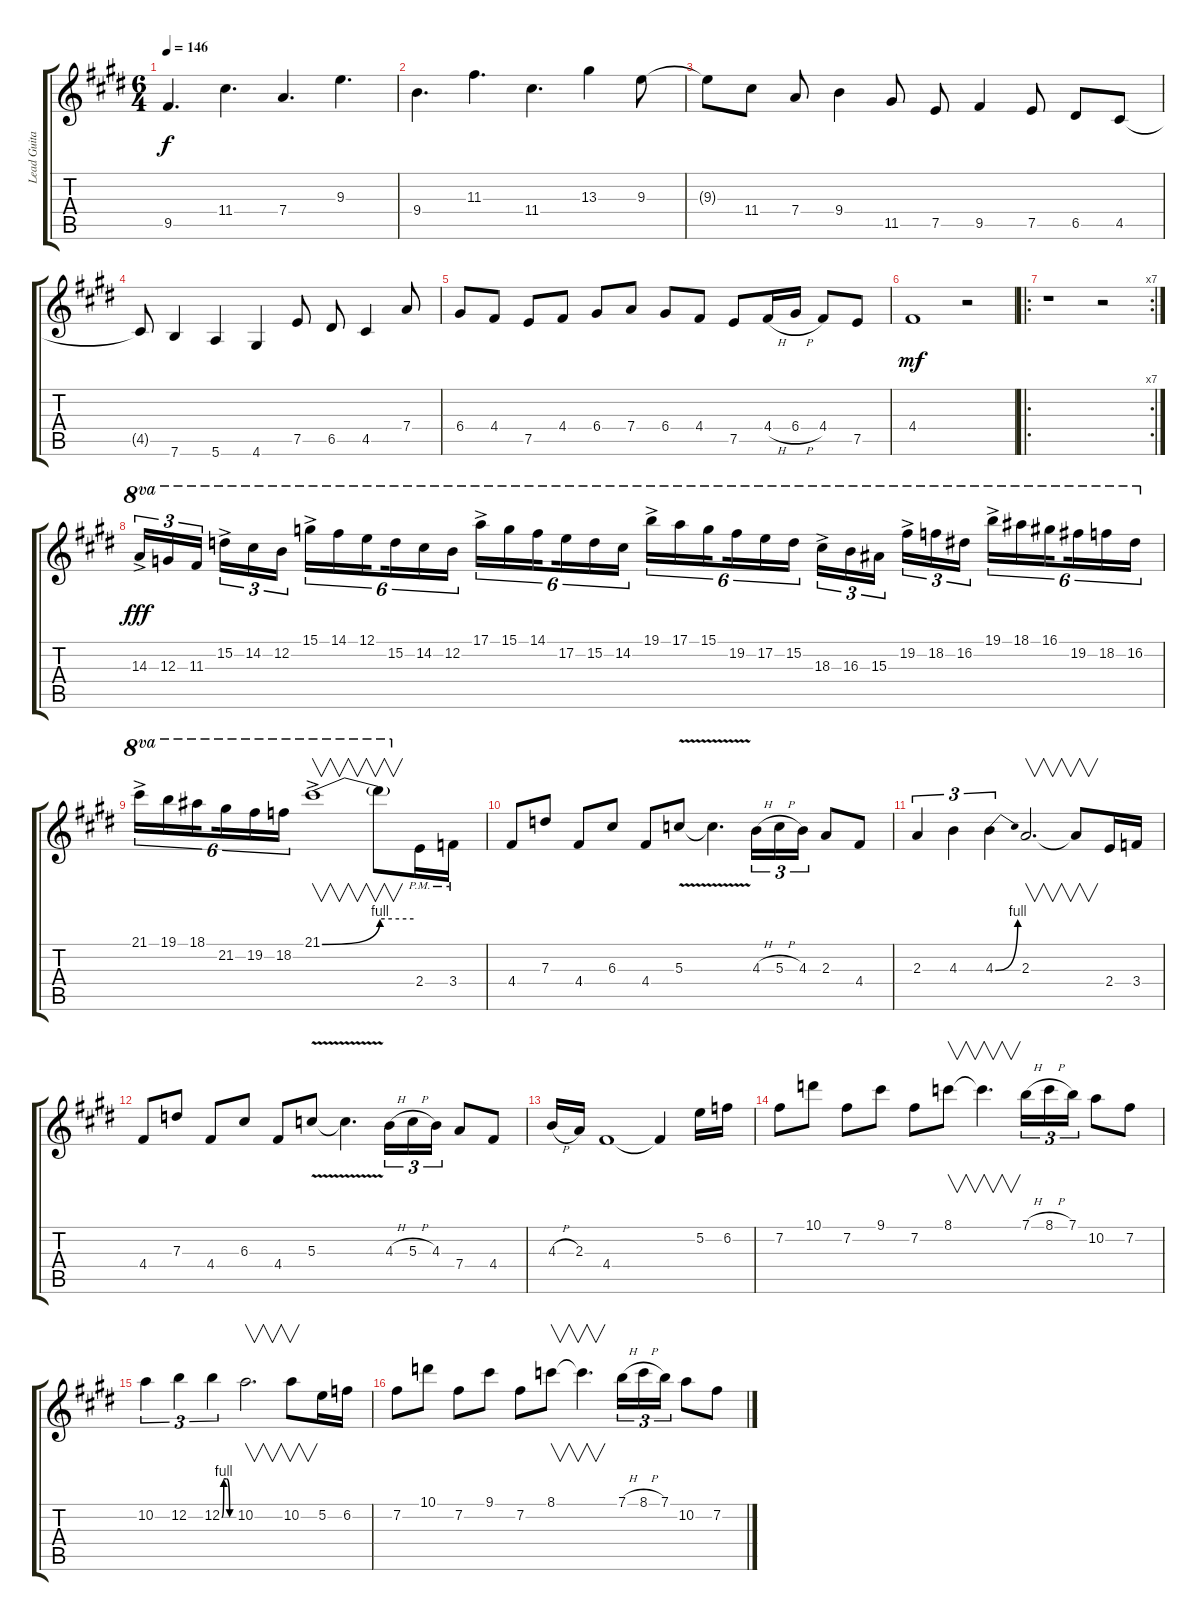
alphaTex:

\track ("Lead Guitar" "Lead Guita") {instrument distortionguitar}
\staff {score tabs}
\tuning (E4 B3 G3 D3 A2 E2) {hide}
\ts (6 4)
\tempo 146
\clef g2
\ks e
9.5.4{d dy f instrument distortionguitar} 11.4.4{d} 7.4.4{d} 9.3.4{d} |
\ks c#minor
9.4.4{d} 11.3.4{d} 11.4.4{d} 13.3.4 9.3.8 |
9.3{t}.8 11.4.8 7.4.8 9.4.4 11.5.8 7.5.8 9.5.4 7.5.8 6.5.8 4.5.8 |
4.5{t}.8 7.6.4 5.6.4 4.6.4 7.5.8 6.5.8 4.5.4 7.4.8 |
\ks e
6.4.8 4.4.8 7.5.8 4.4.8 6.4.8 7.4.8 6.4.8 4.4.8 7.5.8 4.4{h}.16 6.4{h}.16 4.4.8 7.5.8 |
\ks c#minor
4.4.1{dy mf} r.2 |
\ro
\rc 7
r.1 r.2 |
\ks e
14.3{ac}.16{tu (3 2) ot 8va dy fff} 12.3.16{tu (3 2) ot 8va} 11.3.16{tu (3 2) ot 8va beam splitsecondary} 15.2{ac}.16{tu (3 2) ot 8va} 14.2.16{tu (3 2) ot 8va} 12.2.16{tu (3 2) ot 8va beam splitsecondary} 15.1{ac}.16{tu (6 4) ot 8va} 14.1.16{tu (6 4) ot 8va} 12.1.16{tu (6 4) ot 8va beam splitsecondary} 15.2.16{tu (6 4) ot 8va} 14.2.16{tu (6 4) ot 8va} 12.2.16{tu (6 4) ot 8va beam splitsecondary} 17.1{ac}.16{tu (6 4) ot 8va} 15.1.16{tu (6 4) ot 8va} 14.1.16{tu (6 4) ot 8va beam splitsecondary} 17.2.16{tu (6 4) ot 8va} 15.2.16{tu (6 4) ot 8va} 14.2.16{tu (6 4) ot 8va} 19.1{ac}.16{tu (6 4) ot 8va} 17.1.16{tu (6 4) ot 8va} 15.1.16{tu (6 4) ot 8va beam splitsecondary} 19.2.16{tu (6 4) ot 8va} 17.2.16{tu (6 4) ot 8va} 15.2.16{tu (6 4) ot 8va beam splitsecondary} 18.3{ac}.16{tu (3 2) ot 8va} 16.3.16{tu (3 2) ot 8va} 15.3.16{tu (3 2) ot 8va beam splitsecondary} 19.2{ac}.16{tu (3 2) ot 8va} 18.2.16{tu (3 2) ot 8va} 16.2.16{tu (3 2) ot 8va beam splitsecondary} 19.1{ac}.16{tu (6 4) ot 8va} 18.1.16{tu (6 4) ot 8va} 16.1.16{tu (6 4) ot 8va beam splitsecondary} 19.2.16{tu (6 4) ot 8va} 18.2.16{tu (6 4) ot 8va} 16.2.16{tu (6 4) ot 8va} |
\ks c#minor
21.1{ac}.16{tu (6 4) ot 8va} 19.1.16{tu (6 4) ot 8va} 18.1.16{tu (6 4) ot 8va beam splitsecondary} 21.2.16{tu (6 4) ot 8va} 19.2.16{tu (6 4) ot 8va} 18.2.16{tu (6 4) ot 8va} 21.1{be (bend 0 0 60 4) ac}.1{v ot 8va} 21.1{be (hold 0 4 60 4) t}.8{v ot 8va} 2.4{pm}.16 3.4{pm}.16 |
\ks e
4.4.8 7.3.8 4.4.8 6.3.8 4.4.8 5.3{v}.8 5.3{v t}.4{d} 4.3{h}.16{tu (3 2)} 5.3{h}.16{tu (3 2)} 4.3.16{tu (3 2)} 2.3.8 4.4.8 |
\ks c#minor
2.3.4{tu (3 2)} 4.3.4{tu (3 2)} 4.3{be (bend 0 0 60 4)}.4{tu (3 2)} 2.3.2{v d} 2.3{t}.8{v} 2.4.16 3.4.16 |
4.4.8 7.3.8 4.4.8 6.3.8 4.4.8 5.3{v}.8 5.3{v t}.4{d} 4.3{h}.16{tu (3 2)} 5.3{h}.16{tu (3 2)} 4.3.16{tu (3 2)} 7.4.8 4.4.8 |
\ks e
4.3{h}.16 2.3.16 4.4.1 4.4{t}.4 5.2.16 6.2.16 |
\ks c#minor
7.2.8 10.1.8 7.2.8 9.1.8 7.2.8 8.1.8{v} 8.1{t}.4{v d} 7.1{h}.16{tu (3 2)} 8.1{h}.16{tu (3 2)} 7.1.16{tu (3 2)} 10.2.8 7.2.8 |
10.2.4{tu (3 2)} 12.2.4{tu (3 2)} 12.2{be (custom 0 0 10 4 25 4 40 0 60 0)}.4{tu (3 2)} 10.2.2{v d} 10.2.8{v} 5.2.16 6.2.16 |
\ks e
7.2.8 10.1.8 7.2.8 9.1.8 7.2.8 8.1.8{v} 8.1{t}.4{v d} 7.1{h}.16{tu (3 2)} 8.1{h}.16{tu (3 2)} 7.1.16{tu (3 2)} 10.2.8 7.2.8
